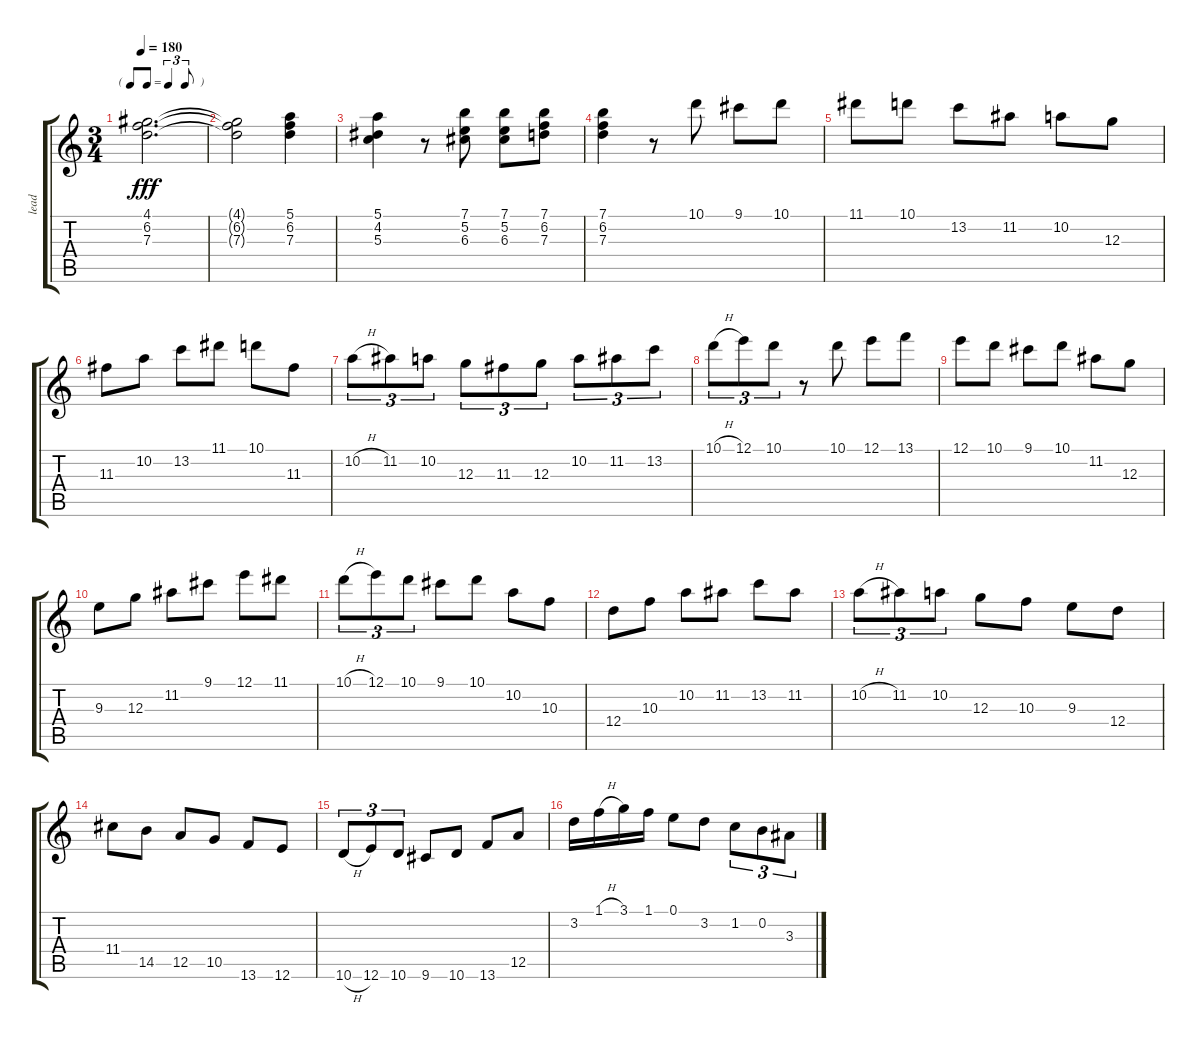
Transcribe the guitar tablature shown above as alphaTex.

\track ("lead" "lead") {instrument acousticguitarsteel}
\staff {score tabs}
\tuning (E4 B3 G3 D3 A2 E2) {hide}
\ts (3 4)
\tf triplet8th
\tempo 180
\clef g2
\ks c
(4.1 6.2 7.3).2{d dy fff} |
(4.1{t} 6.2{t} 7.3{t}).2 (5.1 6.2 7.3).4 |
(5.1 4.2 5.3).4 r.8 (7.1 5.2 6.3).8 (7.1 5.2 6.3).8 (7.1 6.2 7.3).8 |
(7.1 6.2 7.3).4 r.8 10.1.8 9.1.8 10.1.8 |
11.1.8 10.1.8 13.2.8 11.2.8 10.2.8 12.3.8 |
11.3.8 10.2.8 13.2.8 11.1.8 10.1.8 11.3.8 |
10.2{h}.8{tu (3 2)} 11.2.8{tu (3 2)} 10.2.8{tu (3 2)} 12.3.8{tu (3 2)} 11.3.8{tu (3 2)} 12.3.8{tu (3 2)} 10.2.8{tu (3 2)} 11.2.8{tu (3 2)} 13.2.8{tu (3 2)} |
10.1{h}.8{tu (3 2)} 12.1.8{tu (3 2)} 10.1.8{tu (3 2)} r.8 10.1.8 12.1.8 13.1.8 |
12.1.8 10.1.8 9.1.8 10.1.8 11.2.8 12.3.8 |
9.3.8 12.3.8 11.2.8 9.1.8 12.1.8 11.1.8 |
10.1{h}.8{tu (3 2)} 12.1.8{tu (3 2)} 10.1.8{tu (3 2)} 9.1.8 10.1.8 10.2.8 10.3.8 |
12.4.8 10.3.8 10.2.8 11.2.8 13.2.8 11.2.8 |
10.2{h}.8{tu (3 2)} 11.2.8{tu (3 2)} 10.2.8{tu (3 2)} 12.3.8 10.3.8 9.3.8 12.4.8 |
11.4.8 14.5.8 12.5.8 10.5.8 13.6.8 12.6.8 |
10.6{h}.8{tu (3 2)} 12.6.8{tu (3 2)} 10.6.8{tu (3 2)} 9.6.8 10.6.8 13.6.8 12.5.8 |
3.2.16 1.1{h}.16 3.1.16 1.1.16 0.1.8 3.2.8 1.2.8{tu (3 2)} 0.2.8{tu (3 2)} 3.3.8{tu (3 2)}
